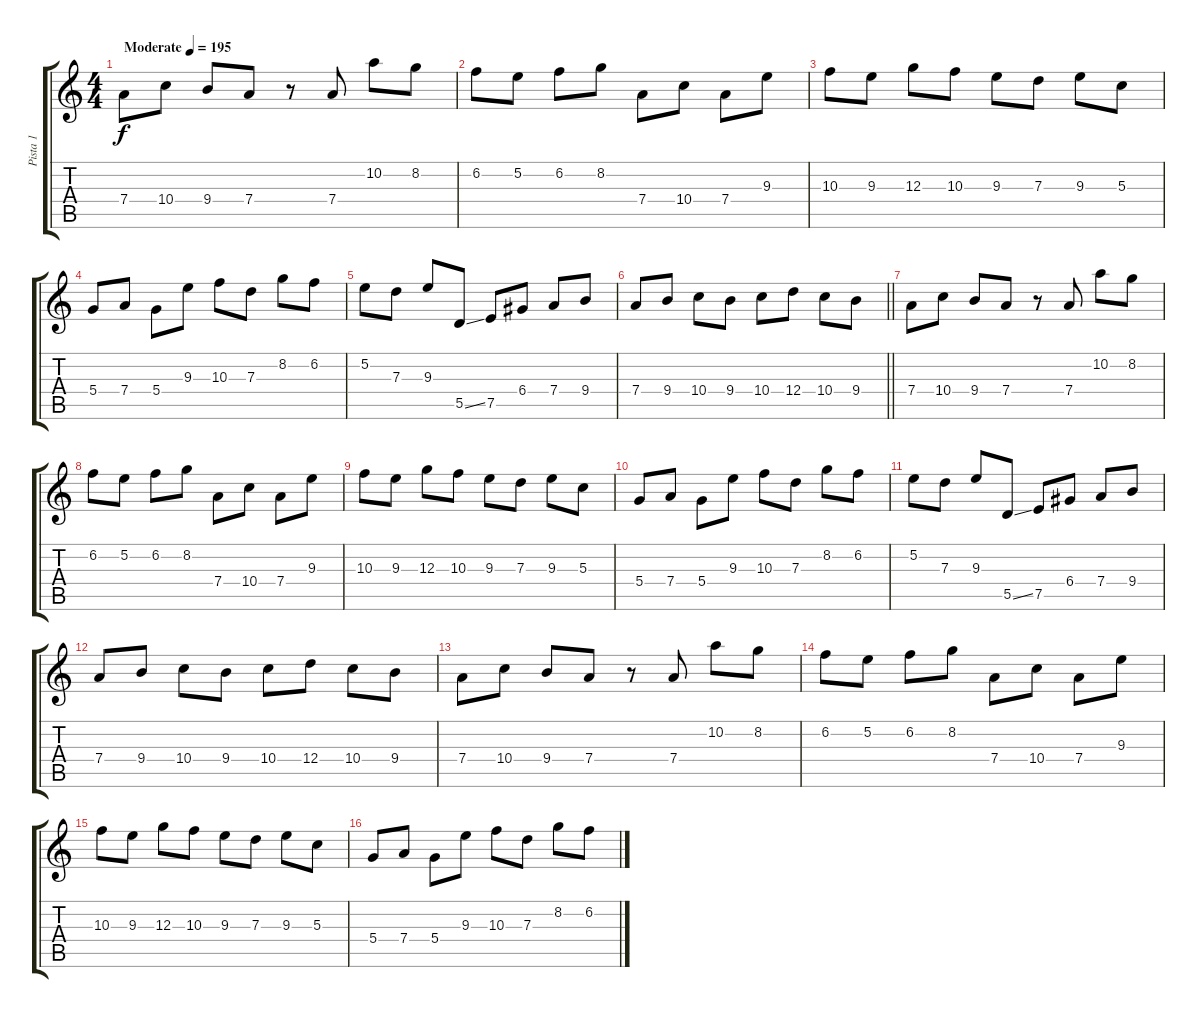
\track ("Pista 1" "Pista 1") {instrument distortionguitar}
\staff {score tabs}
\tuning (E4 B3 G3 D3 A2 E2) {hide}
\ts (4 4)
\tempo (195 "Moderate")
\clef g2
\ks c
7.4.8{dy f instrument distortionguitar} 10.4.8 9.4.8 7.4.8 r.8 7.4.8 10.2.8 8.2.8 |
6.2.8 5.2.8 6.2.8 8.2.8 7.4.8 10.4.8 7.4.8 9.3.8 |
10.3.8 9.3.8 12.3.8 10.3.8 9.3.8 7.3.8 9.3.8 5.3.8 |
5.4.8 7.4.8 5.4.8 9.3.8 10.3.8 7.3.8 8.2.8 6.2.8 |
5.2.8 7.3.8 9.3.8 5.5{ss}.8 7.5.8 6.4.8 7.4.8 9.4.8 |
\barLineRight lightlight
7.4.8 9.4.8 10.4.8 9.4.8 10.4.8 12.4.8 10.4.8 9.4.8 |
7.4.8 10.4.8 9.4.8 7.4.8 r.8 7.4.8 10.2.8 8.2.8 |
6.2.8 5.2.8 6.2.8 8.2.8 7.4.8 10.4.8 7.4.8 9.3.8 |
10.3.8 9.3.8 12.3.8 10.3.8 9.3.8 7.3.8 9.3.8 5.3.8 |
5.4.8 7.4.8 5.4.8 9.3.8 10.3.8 7.3.8 8.2.8 6.2.8 |
5.2.8 7.3.8 9.3.8 5.5{ss}.8 7.5.8 6.4.8 7.4.8 9.4.8 |
7.4.8 9.4.8 10.4.8 9.4.8 10.4.8 12.4.8 10.4.8 9.4.8 |
7.4.8 10.4.8 9.4.8 7.4.8 r.8 7.4.8 10.2.8 8.2.8 |
6.2.8 5.2.8 6.2.8 8.2.8 7.4.8 10.4.8 7.4.8 9.3.8 |
10.3.8 9.3.8 12.3.8 10.3.8 9.3.8 7.3.8 9.3.8 5.3.8 |
5.4.8 7.4.8 5.4.8 9.3.8 10.3.8 7.3.8 8.2.8 6.2.8
